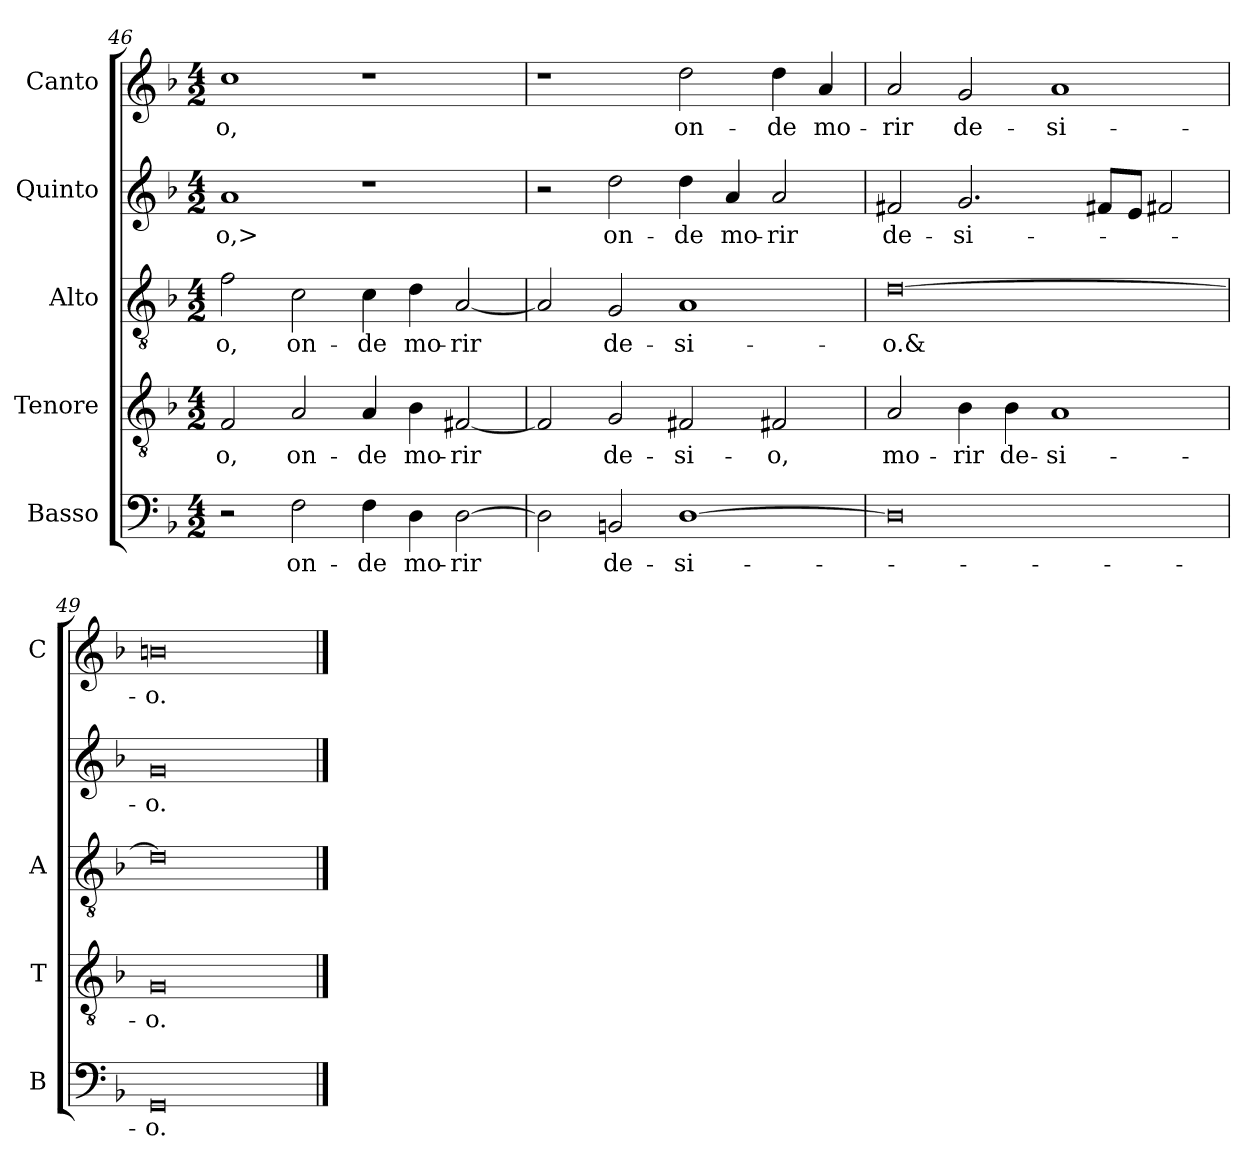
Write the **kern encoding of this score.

**kern	**text	**kern	**text	**kern	**text	**kern	**text	**kern	**text
*part5	*part5	*part4	*part4	*part3	*part3	*part2	*part2	*part1	*part1
*staff5	*staff5	*staff4	*staff4	*staff3	*staff3	*staff2	*staff2	*staff1	*staff1
*I"Basso	*	*I"Tenore	*	*I"Alto	*	*I"Quinto	*	*I"Canto	*
*I'B	*	*I'T	*	*I'A	*	*	*	*I'C	*
*clefF4	*	*clefGv2	*	*clefGv2	*	*clefG2	*	*clefG2	*
*k[b-]	*	*k[b-]	*	*k[b-]	*	*k[b-]	*	*k[b-]	*
*M4/2	*	*M4/2	*	*M4/2	*	*M4/2	*	*M4/2	*
=46	=46	=46	=46	=46	=46	=46	=46	=46	=46
2r	.	2F	-o,	2f	-o,	1a	-o,>	1cc	-o,
2F	on-	2A	on-	2c	on-	.	.	.	.
4F	-de	4A	-de	4c	-de	1r	.	1r	.
4D	mo-	4B-	mo-	4d	mo-	.	.	.	.
[2D	-rir	[2F#X	-rir	[2A	-rir	.	.	.	.
=47	=47	=47	=47	=47	=47	=47	=47	=47	=47
2D]	.	2F#]	.	2A]	.	2r	.	1r	.
2BBn	de-	2G	de-	2G	de-	2dd	on-	.	.
[1D	-si-	2F#X	-si-	1A	-si-	4dd	-de	2dd	on-
.	.	.	.	.	.	4a	mo-	.	.
.	.	2F#X	-o,	.	.	2a	-rir	4dd	-de
.	.	.	.	.	.	.	.	4a	mo-
=48	=48	=48	=48	=48	=48	=48	=48	=48	=48
0D]	.	2A	mo-	[0d	-o.&	2f#X	de-	2a	-rir
.	.	4B-	-rir	.	.	2.g	-si-	2g	de-
.	.	4B-	de-	.	.	.	.	.	.
.	.	1A	-si-	.	.	.	.	1a	-si-
.	.	.	.	.	.	8f#XL	.	.	.
.	.	.	.	.	.	8eJ	.	.	.
.	.	.	.	.	.	2f#X	.	.	.
=49	=49	=49	=49	=49	=49	=49	=49	=49	=49
0GG	-o.	0G	-o.	0d]	.	0g	-o.	0bn	-o.
==	==	==	==	==	==	==	==	==	==
*-	*-	*-	*-	*-	*-	*-	*-	*-	*-
